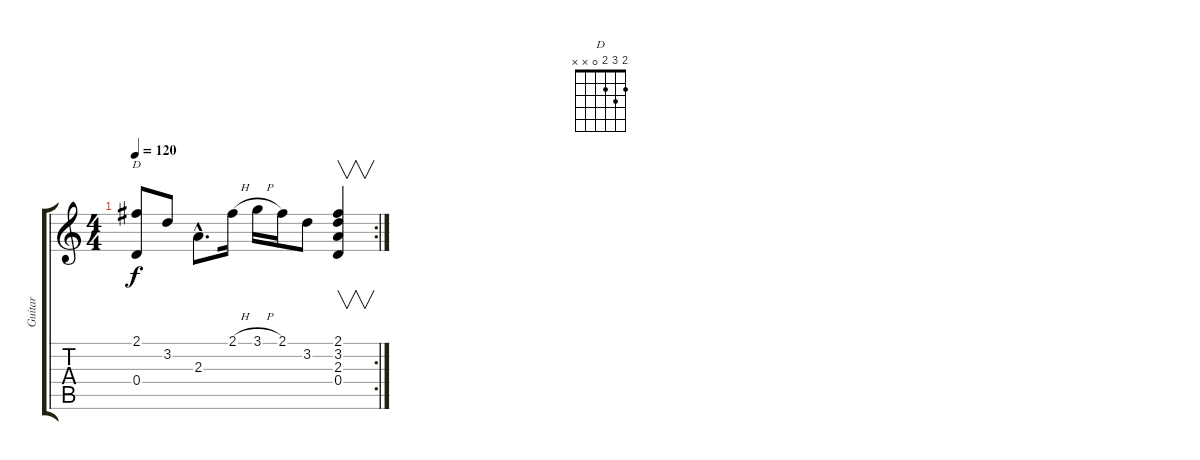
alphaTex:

\track ("Guitar" "Guitar") {instrument acousticguitarnylon}
\staff {score tabs}
\tuning (E4 B3 G3 D3 A2 E2) {hide}
\chord ("D" 2 3 2 0 x x)
\rc 2
\ts (4 4)
\tempo 120
\clef g2
\ks c
(2.1 0.4).8{ch "D" dy f} 3.2.8 2.3{hac}.8{d} 2.1{h}.16 3.1{h}.16 2.1.16 3.2.8 (2.1 3.2 2.3 0.4).4{v}
